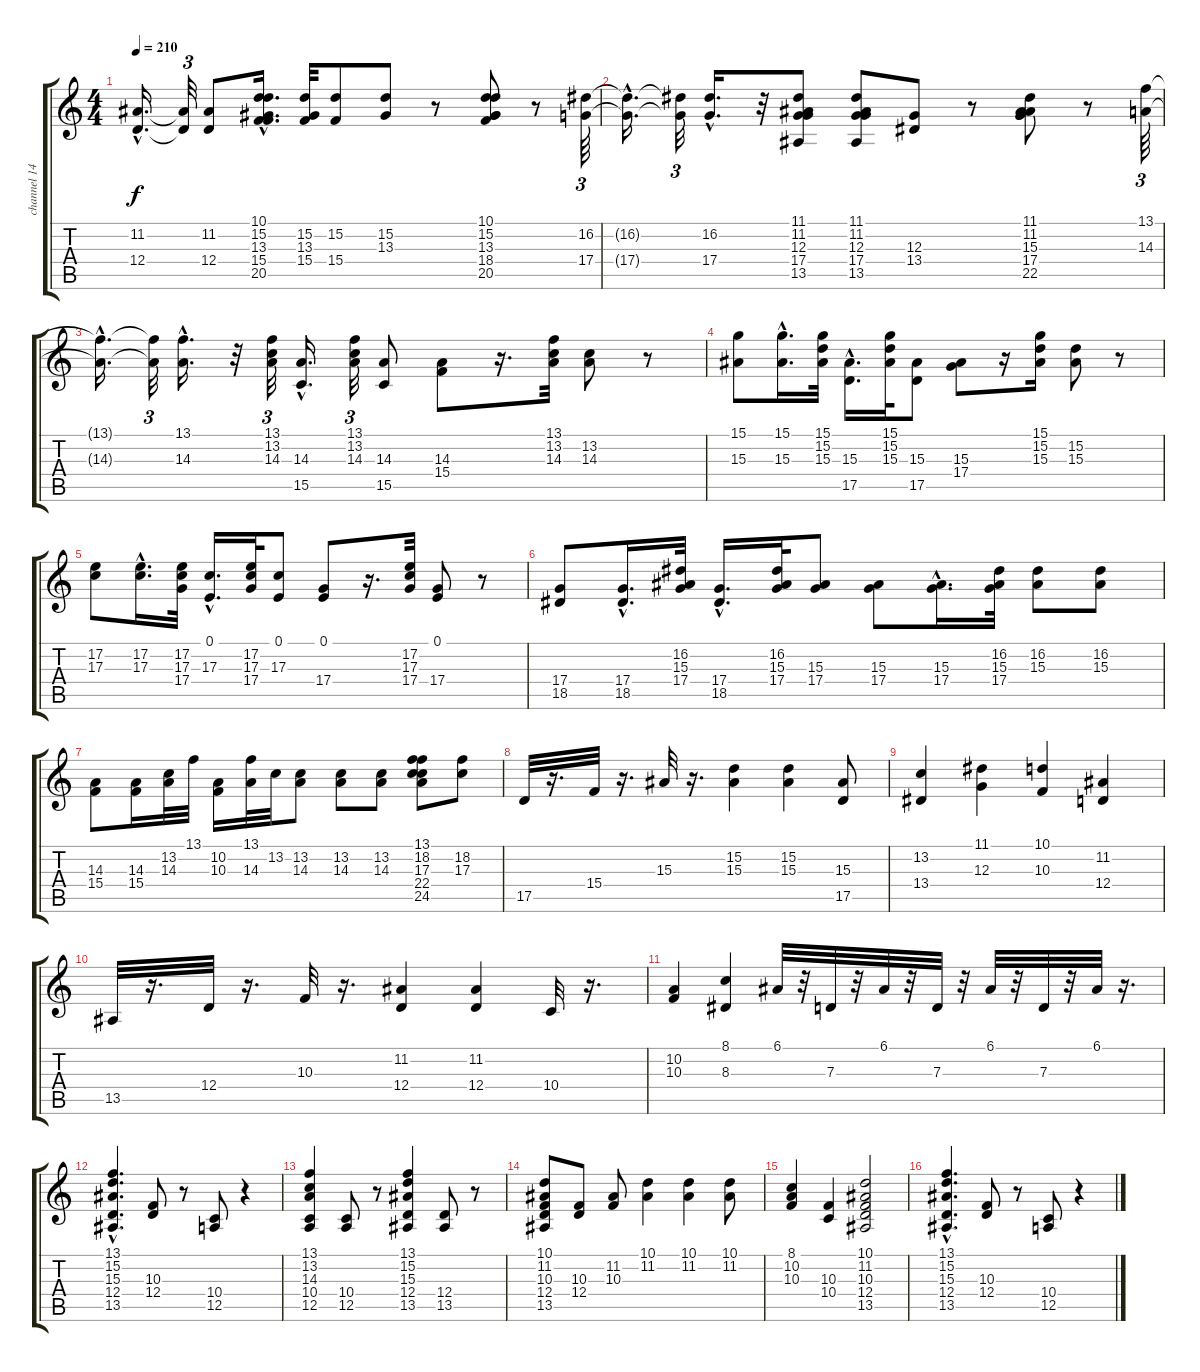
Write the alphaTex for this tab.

\track ("channel 14          " "channel 14") {instrument marimba}
\staff {score tabs}
\tuning (E4 B3 G3 D3 A2 E2) {hide}
\ts (4 4)
\tempo 210
\clef g2
\ks c
(11.2{hac t} 12.4{hac t}).16{d dy f} (11.2{t} 12.4{t}).32{tu (3 2)} (11.2 12.4).8 (10.1{hac} 15.2{hac} 13.3{hac} 15.4{hac} 20.5{hac}).16{d} (15.2 13.3 15.4).32 (15.2 15.4).8 (15.2 13.3).8 r.8 (10.1 15.2 13.3 18.4 20.5).8 r.8 (16.2 17.4).64{tu (3 2)} |
(16.2{hac t} 17.4{hac t}).16{d} (16.2{t} 17.4{t}).32{tu (3 2)} (16.2{hac} 17.4{hac}).16{d} r.32 (11.1 11.2 12.3 17.4 13.5).8 (11.1 11.2 12.3 17.4 13.5).8 (12.3 13.4).8 r.8 (11.1 11.2 15.3 17.4 22.5).8 r.8 (13.1 14.3).64{tu (3 2)} |
(13.1{hac t} 14.3{hac t}).16{d} (13.1{t} 14.3{t}).32{tu (3 2)} (13.1{hac} 14.3{hac}).16{d} r.32 (13.1 13.2 14.3).32{tu (3 2)} (14.3{hac} 15.5{hac}).16{d} (13.1 13.2 14.3).32{tu (3 2)} (14.3 15.5).8 (14.3 15.4).8 r.16{d} (13.1 13.2 14.3).32 (13.2 14.3).8 r.8 |
(15.1 15.3).8 (15.1{hac} 15.3{hac}).16{d} (15.1 15.2 15.3).32 (15.3{hac} 17.5{hac}).16{d} (15.1 15.2 15.3).32 (15.3 17.5).8 (15.3 17.4).8 r.16 (15.1 15.2 15.3).16 (15.2 15.3).8 r.8 |
(17.2 17.3).8 (17.2{hac} 17.3{hac}).16{d} (17.2 17.3 17.4).32 (0.1{hac} 17.3{hac}).16{d} (17.2 17.3 17.4).32 (0.1 17.3).8 (0.1 17.4).8 r.16{d} (17.2 17.3 17.4).32 (0.1 17.4).8 r.8 |
(17.4 18.5).8 (17.4{hac} 18.5{hac}).16{d} (16.2 15.3 17.4).32 (17.4{hac} 18.5{hac}).16{d} (16.2 15.3 17.4).32 (15.3 17.4).8 (15.3 17.4).8 (15.3{hac} 17.4{hac}).16{d} (16.2 15.3 17.4).32 (16.2 15.3).8 (16.2 15.3).8 |
(14.3 15.4).8 (14.3 15.4).16 (13.2 14.3).32 13.1.32 (10.2 10.3).16 (13.1 14.3).32 13.2.32 (13.2 14.3).8 (13.2 14.3).8 (13.2 14.3).8 (13.1 18.2 17.3 22.4 24.5).8 (18.2 17.3).8 |
17.5.32 r.16{d} 15.4.32 r.16{d} 15.3.32 r.16{d} (15.2 15.3).4 (15.2 15.3).4 (15.3 17.5).8 |
(13.2 13.4).4 (11.1 12.3).4 (10.1 10.3).4 (11.2 12.4).4 |
13.5.32 r.16{d} 12.4.32 r.16{d} 10.3.32 r.16{d} (11.2 12.4).4 (11.2 12.4).4 10.4.32 r.16{d} |
(10.2 10.3).4 (8.1 8.3).4 6.1.32 r.32 7.3.32 r.32 6.1.32 r.32 7.3.32 r.32 6.1.32 r.32 7.3.32 r.32 6.1.32 r.16{d} |
(13.1{hac} 15.2{hac} 15.3{hac} 12.4{hac} 13.5{hac}).4{d} (10.3 12.4).8 r.8 (10.4 12.5).8 r.4 |
(13.1 13.2 14.3 10.4 12.5).4 (10.4 12.5).8 r.8 (13.1 15.2 15.3 12.4 13.5).4 (12.4 13.5).8 r.8 |
(10.1 11.2 10.3 12.4 13.5).8 (10.3 12.4).8 (11.2 10.3).8 (10.1 11.2).4 (10.1 11.2).4 (10.1 11.2).8 |
(8.1 10.2 10.3).4 (10.3 10.4).4 (10.1 11.2 10.3 12.4 13.5).2 |
(13.1{hac} 15.2{hac} 15.3{hac} 12.4{hac} 13.5{hac}).4{d} (10.3 12.4).8 r.8 (10.4 12.5).8 r.4
